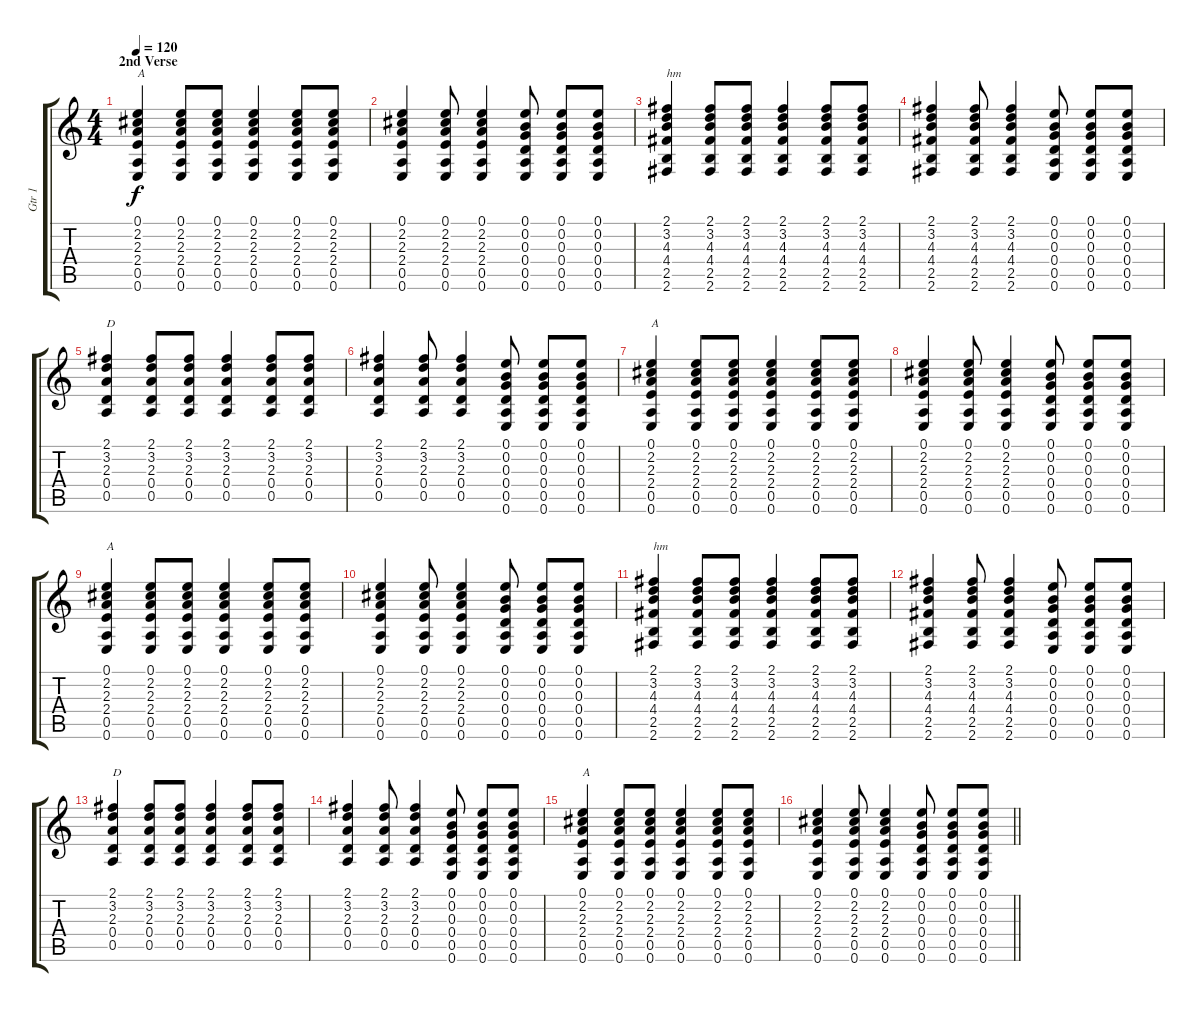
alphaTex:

\track ("Gtr 1" "Gtr 1") {instrument acousticguitarsteel}
\staff {score tabs}
\tuning (E4 B3 G3 D3 A2 E2) {hide}
\ts (4 4)
\section ("" "2nd Verse")
\tempo 120
\clef g2
\ks c
(0.1 2.2 2.3 2.4 0.5 0.6).4{txt "A" dy f} (0.1 2.2 2.3 2.4 0.5 0.6).8 (0.1 2.2 2.3 2.4 0.5 0.6).8 (0.1 2.2 2.3 2.4 0.5 0.6).4 (0.1 2.2 2.3 2.4 0.5 0.6).8 (0.1 2.2 2.3 2.4 0.5 0.6).8 |
(0.1 2.2 2.3 2.4 0.5 0.6).4 (0.1 2.2 2.3 2.4 0.5 0.6).8 (0.1 2.2 2.3 2.4 0.5 0.6).4 (0.1 0.2 0.3 0.4 0.5 0.6).8 (0.1 0.2 0.3 0.4 0.5 0.6).8 (0.1 0.2 0.3 0.4 0.5 0.6).8 |
(2.1 3.2 4.3 4.4 2.5 2.6).4{txt "hm"} (2.1 3.2 4.3 4.4 2.5 2.6).8 (2.1 3.2 4.3 4.4 2.5 2.6).8 (2.1 3.2 4.3 4.4 2.5 2.6).4 (2.1 3.2 4.3 4.4 2.5 2.6).8 (2.1 3.2 4.3 4.4 2.5 2.6).8 |
(2.1 3.2 4.3 4.4 2.5 2.6).4 (2.1 3.2 4.3 4.4 2.5 2.6).8 (2.1 3.2 4.3 4.4 2.5 2.6).4 (0.1 0.2 0.3 0.4 0.5 0.6).8 (0.1 0.2 0.3 0.4 0.5 0.6).8 (0.1 0.2 0.3 0.4 0.5 0.6).8 |
(2.1 3.2 2.3 0.4 0.5).4{txt "D"} (2.1 3.2 2.3 0.4 0.5).8 (2.1 3.2 2.3 0.4 0.5).8 (2.1 3.2 2.3 0.4 0.5).4 (2.1 3.2 2.3 0.4 0.5).8 (2.1 3.2 2.3 0.4 0.5).8 |
(2.1 3.2 2.3 0.4 0.5).4 (2.1 3.2 2.3 0.4 0.5).8 (2.1 3.2 2.3 0.4 0.5).4 (0.1 0.2 0.3 0.4 0.5 0.6).8 (0.1 0.2 0.3 0.4 0.5 0.6).8 (0.1 0.2 0.3 0.4 0.5 0.6).8 |
(0.1 2.2 2.3 2.4 0.5 0.6).4{txt "A"} (0.1 2.2 2.3 2.4 0.5 0.6).8 (0.1 2.2 2.3 2.4 0.5 0.6).8 (0.1 2.2 2.3 2.4 0.5 0.6).4 (0.1 2.2 2.3 2.4 0.5 0.6).8 (0.1 2.2 2.3 2.4 0.5 0.6).8 |
(0.1 2.2 2.3 2.4 0.5 0.6).4 (0.1 2.2 2.3 2.4 0.5 0.6).8 (0.1 2.2 2.3 2.4 0.5 0.6).4 (0.1 0.2 0.3 0.4 0.5 0.6).8 (0.1 0.2 0.3 0.4 0.5 0.6).8 (0.1 0.2 0.3 0.4 0.5 0.6).8 |
(0.1 2.2 2.3 2.4 0.5 0.6).4{txt "A"} (0.1 2.2 2.3 2.4 0.5 0.6).8 (0.1 2.2 2.3 2.4 0.5 0.6).8 (0.1 2.2 2.3 2.4 0.5 0.6).4 (0.1 2.2 2.3 2.4 0.5 0.6).8 (0.1 2.2 2.3 2.4 0.5 0.6).8 |
(0.1 2.2 2.3 2.4 0.5 0.6).4 (0.1 2.2 2.3 2.4 0.5 0.6).8 (0.1 2.2 2.3 2.4 0.5 0.6).4 (0.1 0.2 0.3 0.4 0.5 0.6).8 (0.1 0.2 0.3 0.4 0.5 0.6).8 (0.1 0.2 0.3 0.4 0.5 0.6).8 |
(2.1 3.2 4.3 4.4 2.5 2.6).4{txt "hm"} (2.1 3.2 4.3 4.4 2.5 2.6).8 (2.1 3.2 4.3 4.4 2.5 2.6).8 (2.1 3.2 4.3 4.4 2.5 2.6).4 (2.1 3.2 4.3 4.4 2.5 2.6).8 (2.1 3.2 4.3 4.4 2.5 2.6).8 |
(2.1 3.2 4.3 4.4 2.5 2.6).4 (2.1 3.2 4.3 4.4 2.5 2.6).8 (2.1 3.2 4.3 4.4 2.5 2.6).4 (0.1 0.2 0.3 0.4 0.5 0.6).8 (0.1 0.2 0.3 0.4 0.5 0.6).8 (0.1 0.2 0.3 0.4 0.5 0.6).8 |
(2.1 3.2 2.3 0.4 0.5).4{txt "D"} (2.1 3.2 2.3 0.4 0.5).8 (2.1 3.2 2.3 0.4 0.5).8 (2.1 3.2 2.3 0.4 0.5).4 (2.1 3.2 2.3 0.4 0.5).8 (2.1 3.2 2.3 0.4 0.5).8 |
(2.1 3.2 2.3 0.4 0.5).4 (2.1 3.2 2.3 0.4 0.5).8 (2.1 3.2 2.3 0.4 0.5).4 (0.1 0.2 0.3 0.4 0.5 0.6).8 (0.1 0.2 0.3 0.4 0.5 0.6).8 (0.1 0.2 0.3 0.4 0.5 0.6).8 |
(0.1 2.2 2.3 2.4 0.5 0.6).4{txt "A"} (0.1 2.2 2.3 2.4 0.5 0.6).8 (0.1 2.2 2.3 2.4 0.5 0.6).8 (0.1 2.2 2.3 2.4 0.5 0.6).4 (0.1 2.2 2.3 2.4 0.5 0.6).8 (0.1 2.2 2.3 2.4 0.5 0.6).8 |
\barLineRight lightlight
(0.1 2.2 2.3 2.4 0.5 0.6).4 (0.1 2.2 2.3 2.4 0.5 0.6).8 (0.1 2.2 2.3 2.4 0.5 0.6).4 (0.1 0.2 0.3 0.4 0.5 0.6).8 (0.1 0.2 0.3 0.4 0.5 0.6).8 (0.1 0.2 0.3 0.4 0.5 0.6).8
